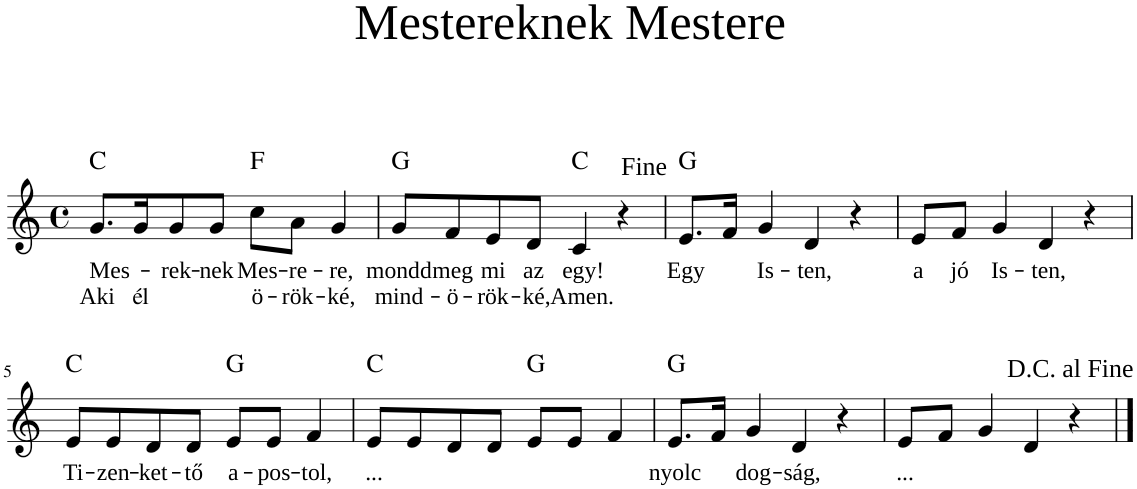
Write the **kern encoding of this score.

**kern	**text	**text	**harte
*part1	*part1	*part1	*part1
*staff1	*staff1	*staff1	*
*I"Piano	*	*	*
*I'Pno	*	*	*
*clefG2	*	*	*
*k[]	*	*	*
*M4/4	*	*	*
*met(c)	*	*	*
=1	=1	=1	=1
!	!LO:LY:b	!LO:LY:b	!
8.g/L	Mes-	Aki	C:maj
!	!	!LO:LY:b	!
16g/K	.	él	.
!	!LO:LY:b	!	!
8g/	-rek-	.	.
!	!LO:LY:b	!	!
8g/J	-nek	.	.
!	!LO:LY:b	!LO:LY:b	!
8cc\L	Mes-	ö-	F:maj
!	!LO:LY:b	!LO:LY:b	!
8a\J	-re-	-rök-	.
!	!LO:LY:b	!LO:LY:b	!
4g/	-re,	-ké,	.
=2	=2	=2	=2
!	!LO:LY:b	!LO:LY:b	!
8g/L	mondd	mind-	G:maj
!	!LO:LY:b	!LO:LY:b	!
8f/	meg	-ö-	.
!	!LO:LY:b	!LO:LY:b	!
8e/	mi	-rök-	.
!	!LO:LY:b	!LO:LY:b	!
8d/J	az	-ké,	.
!	!LO:LY:b	!LO:LY:b	!
4c/	egy!	Amen.	C:maj
4r	.	.	.
!LO:TX:a:t=<font face="Times New Roman"/>Fine	!	!	!
=3	=3	=3	=3
!	!LO:LY:b	!	!
8.e/L	Egy	.	G:maj
16f/Jk	.	.	.
!	!LO:LY:b	!	!
4g/	Is-	.	.
!	!LO:LY:b	!	!
4d/	-ten,	.	.
4r	.	.	.
=4	=4	=4	=4
!	!LO:LY:b	!	!
8e/L	a	.	.
!	!LO:LY:b	!	!
8f/J	jó	.	.
!	!LO:LY:b	!	!
4g/	Is-	.	.
!	!LO:LY:b	!	!
4d/	-ten,	.	.
4r	.	.	.
!!LO:LB:g=z
=5	=5	=5	=5
!	!LO:LY:b	!	!
8e/L	Ti-	.	C:maj
!	!LO:LY:b	!	!
8e/	-zen-	.	.
!	!LO:LY:b	!	!
8d/	-ket-	.	.
!	!LO:LY:b	!	!
8d/J	-tő	.	.
!	!LO:LY:b	!	!
8e/L	a-	.	G:maj
!	!LO:LY:b	!	!
8e/J	-pos-	.	.
!	!LO:LY:b	!	!
4f/	-tol,	.	.
=6	=6	=6	=6
!	!LO:LY:b	!	!
8e/L	...	.	C:maj
8e/	.	.	.
8d/	.	.	.
8d/J	.	.	.
8e/L	.	.	G:maj
8e/J	.	.	.
4f/	.	.	.
=7	=7	=7	=7
!	!LO:LY:b	!	!
8.e/L	nyolc	.	G:maj
16f/Jk	.	.	.
!	!LO:LY:b	!	!
4g/	-dog-	.	.
!	!LO:LY:b	!	!
4d/	-ság,	.	.
4r	.	.	.
=8	=8	=8	=8
!	!LO:LY:b	!	!
8e/L	...	.	.
8f/J	.	.	.
4g/	.	.	.
4d/	.	.	.
4r	.	.	.
!LO:TX:a:t=<font face="Times New Roman"/>D.C. al Fine	!	!	!
==	==	==	==
*-	*-	*-	*-
